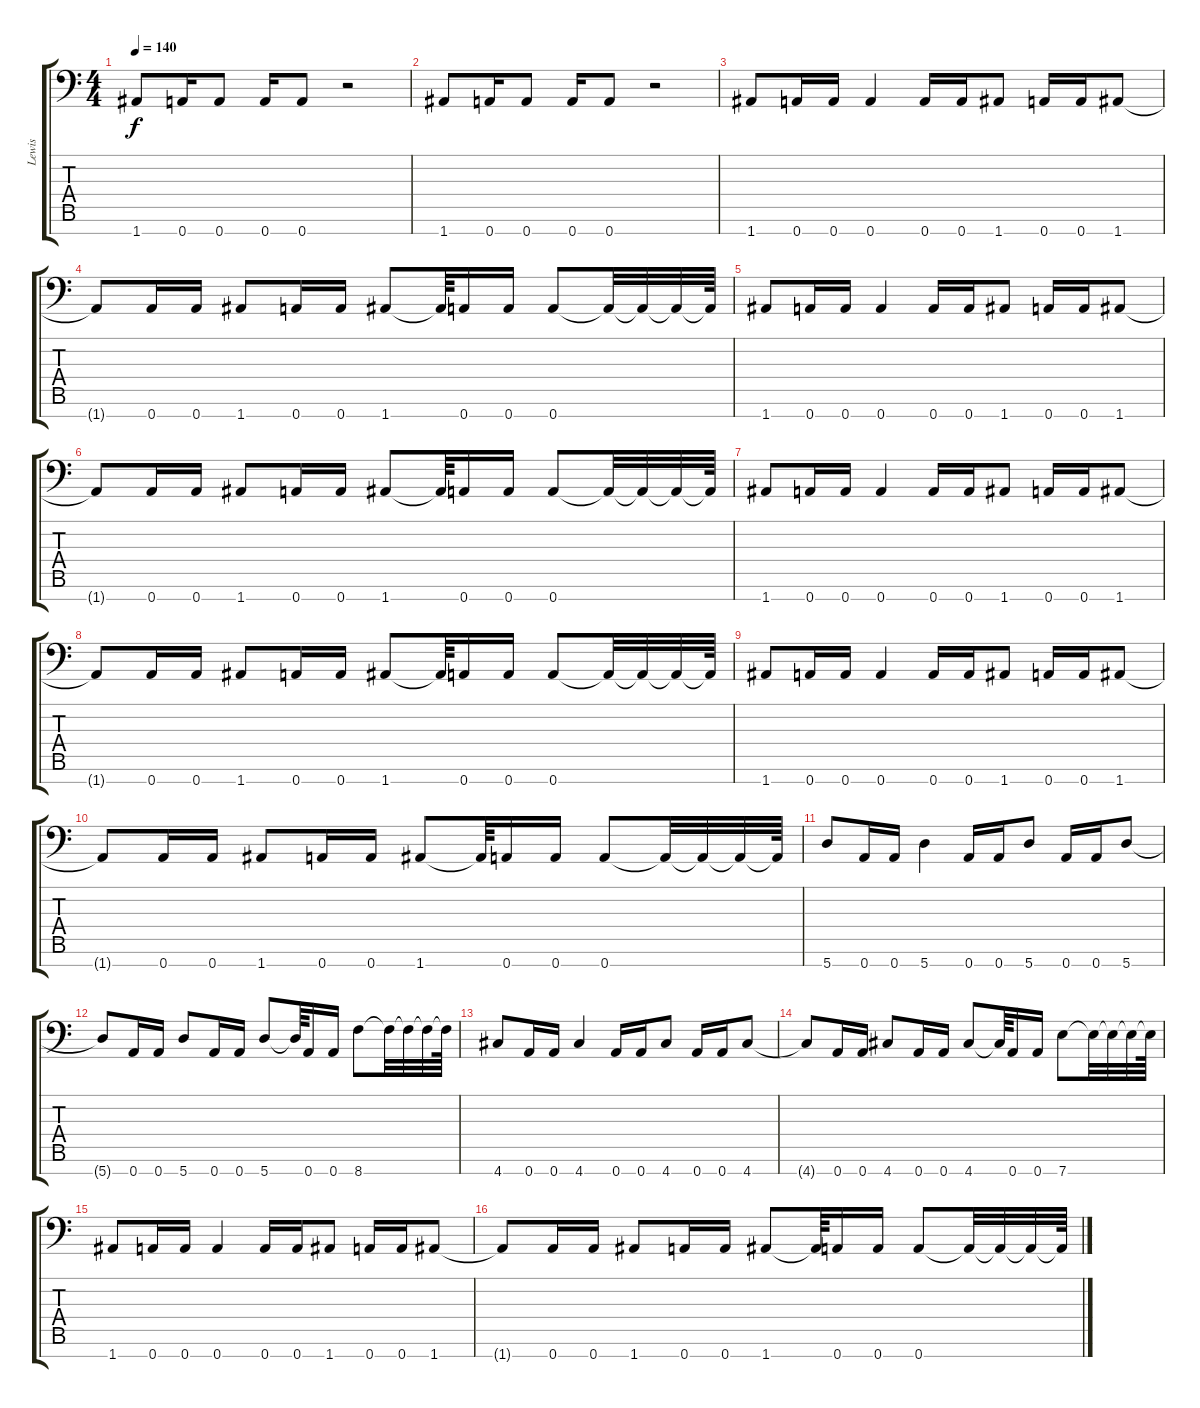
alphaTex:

\track ("Lewis" "Lewis") {instrument distortionguitar}
\staff {score tabs}
\tuning (E4 B3 G3 D3 A2 E2 A1) {hide}
\ts (4 4)
\tempo 140
\clef f4
\ks c
1.7.8{dy f} 0.7.16 0.7.8 0.7.16 0.7.8 r.2 |
1.7.8 0.7.16 0.7.8 0.7.16 0.7.8 r.2 |
1.7.8 0.7.16 0.7.16 0.7.4 0.7.16 0.7.16 1.7.8 0.7.16 0.7.16 1.7.8 |
1.7{t}.8 0.7.16 0.7.16 1.7.8 0.7.16 0.7.16 1.7.8 1.7{t}.64 0.7.16 0.7.16 0.7.8 0.7{t}.32 0.7{t}.32 0.7{t}.32 0.7{t}.64 |
1.7.8 0.7.16 0.7.16 0.7.4 0.7.16 0.7.16 1.7.8 0.7.16 0.7.16 1.7.8 |
1.7{t}.8 0.7.16 0.7.16 1.7.8 0.7.16 0.7.16 1.7.8 1.7{t}.64 0.7.16 0.7.16 0.7.8 0.7{t}.32 0.7{t}.32 0.7{t}.32 0.7{t}.64 |
1.7.8 0.7.16 0.7.16 0.7.4 0.7.16 0.7.16 1.7.8 0.7.16 0.7.16 1.7.8 |
1.7{t}.8 0.7.16 0.7.16 1.7.8 0.7.16 0.7.16 1.7.8 1.7{t}.64 0.7.16 0.7.16 0.7.8 0.7{t}.32 0.7{t}.32 0.7{t}.32 0.7{t}.64 |
1.7.8 0.7.16 0.7.16 0.7.4 0.7.16 0.7.16 1.7.8 0.7.16 0.7.16 1.7.8 |
1.7{t}.8 0.7.16 0.7.16 1.7.8 0.7.16 0.7.16 1.7.8 1.7{t}.64 0.7.16 0.7.16 0.7.8 0.7{t}.32 0.7{t}.32 0.7{t}.32 0.7{t}.64 |
5.7.8 0.7.16 0.7.16 5.7.4 0.7.16 0.7.16 5.7.8 0.7.16 0.7.16 5.7.8 |
5.7{t}.8 0.7.16 0.7.16 5.7.8 0.7.16 0.7.16 5.7.8 5.7{t}.64 0.7.16 0.7.16 8.7.8 8.7{t}.32 8.7{t}.32 8.7{t}.32 8.7{t}.64 |
4.7.8 0.7.16 0.7.16 4.7.4 0.7.16 0.7.16 4.7.8 0.7.16 0.7.16 4.7.8 |
4.7{t}.8 0.7.16 0.7.16 4.7.8 0.7.16 0.7.16 4.7.8 4.7{t}.64 0.7.16 0.7.16 7.7.8 7.7{t}.32 7.7{t}.32 7.7{t}.32 7.7{t}.64 |
1.7.8 0.7.16 0.7.16 0.7.4 0.7.16 0.7.16 1.7.8 0.7.16 0.7.16 1.7.8 |
1.7{t}.8 0.7.16 0.7.16 1.7.8 0.7.16 0.7.16 1.7.8 1.7{t}.64 0.7.16 0.7.16 0.7.8 0.7{t}.32 0.7{t}.32 0.7{t}.32 0.7{t}.64
